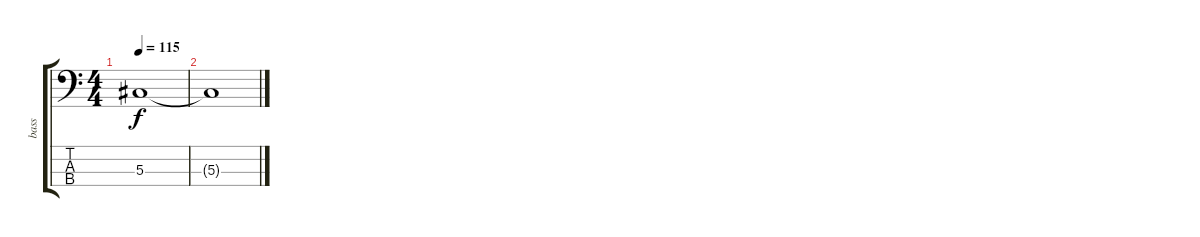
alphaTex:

\track ("bass " "bass ") {instrument electricguitarjazz}
\staff {score tabs}
\tuning (Gb2 Db2 Ab1 Eb1) {hide}
\ts (4 4)
\tempo 115
\clef f4
\ks c
5.3{t}.1{dy f} |
5.3{t}.1
